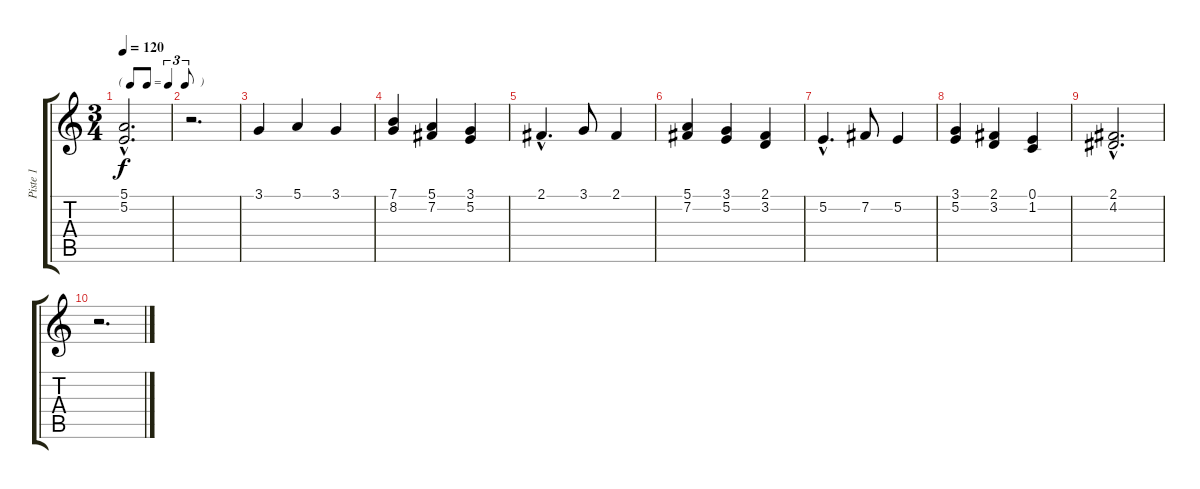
\track ("Piste 1" "Piste 1") {instrument honkytonkpiano}
\staff {score tabs}
\tuning (E4 B3 G3 D3 A2 E2) {hide}
\ts (3 4)
\tf triplet8th
\tempo 120
\clef g2
\ks c
(5.1{hac} 5.2{hac}).2{d dy f} |
r.2{d} |
3.1.4 5.1.4 3.1.4 |
(7.1 8.2).4 (5.1 7.2).4 (3.1 5.2).4 |
2.1{hac}.4{d} 3.1.8 2.1.4 |
(5.1 7.2).4 (3.1 5.2).4 (2.1 3.2).4 |
5.2{hac}.4{d} 7.2.8 5.2.4 |
(3.1 5.2).4 (2.1 3.2).4 (0.1 1.2).4 |
(2.1{hac} 4.2{hac}).2{d} |
r.2{d}
